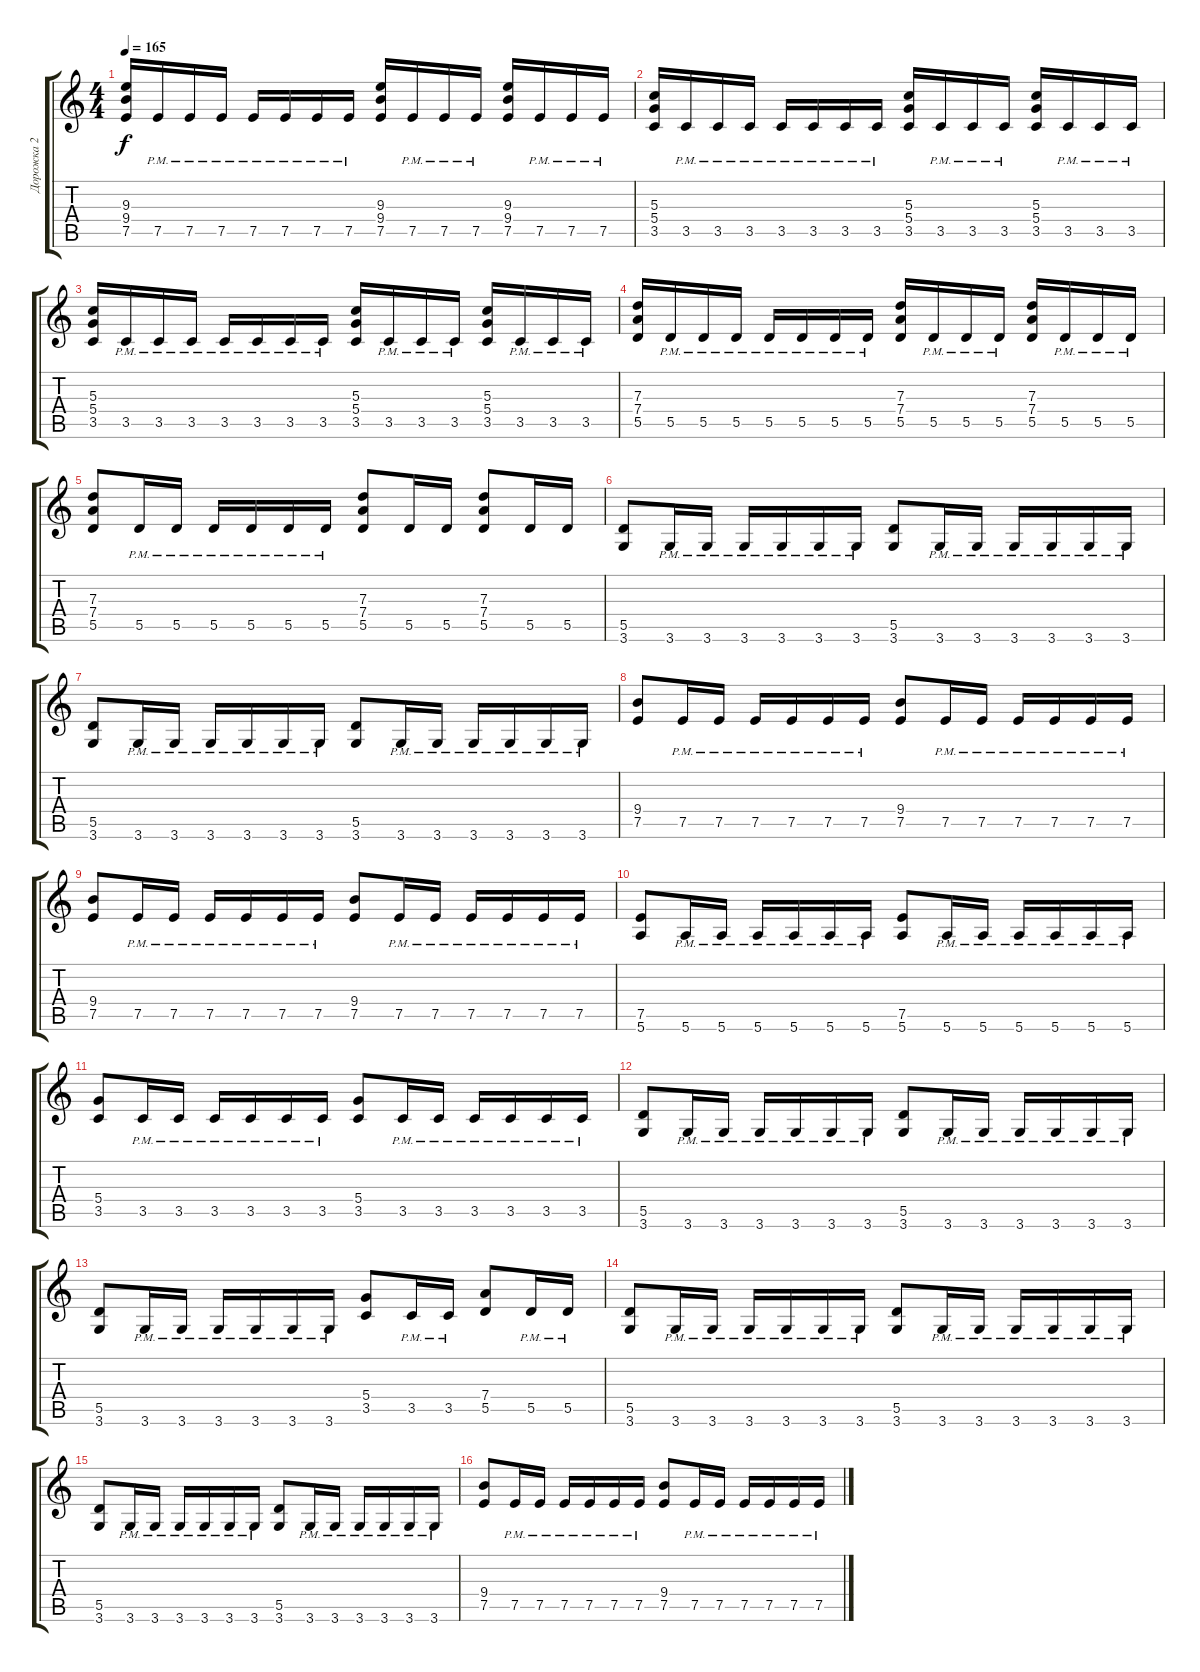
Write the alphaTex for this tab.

\track ("Дорожка 2" "Дорожка 2") {instrument distortionguitar}
\staff {score tabs}
\tuning (E4 B3 G3 D3 A2 E2) {hide}
\ts (4 4)
\tempo 165
\clef g2
\ks c
(9.3 9.4 7.5).16{dy f} 7.5{pm}.16 7.5{pm}.16 7.5{pm}.16 7.5{pm}.16 7.5{pm}.16 7.5{pm}.16 7.5{pm}.16 (9.3 9.4 7.5).16 7.5{pm}.16 7.5{pm}.16 7.5{pm}.16 (9.3 9.4 7.5).16 7.5{pm}.16 7.5{pm}.16 7.5{pm}.16 |
(5.3 5.4 3.5).16 3.5{pm}.16 3.5{pm}.16 3.5{pm}.16 3.5{pm}.16 3.5{pm}.16 3.5{pm}.16 3.5{pm}.16 (5.3 5.4 3.5).16 3.5{pm}.16 3.5{pm}.16 3.5{pm}.16 (5.3 5.4 3.5).16 3.5{pm}.16 3.5{pm}.16 3.5{pm}.16 |
(5.3 5.4 3.5).16 3.5{pm}.16 3.5{pm}.16 3.5{pm}.16 3.5{pm}.16 3.5{pm}.16 3.5{pm}.16 3.5{pm}.16 (5.3 5.4 3.5).16 3.5{pm}.16 3.5{pm}.16 3.5{pm}.16 (5.3 5.4 3.5).16 3.5{pm}.16 3.5{pm}.16 3.5{pm}.16 |
(7.3 7.4 5.5).16 5.5{pm}.16 5.5{pm}.16 5.5{pm}.16 5.5{pm}.16 5.5{pm}.16 5.5{pm}.16 5.5{pm}.16 (7.3 7.4 5.5).16 5.5{pm}.16 5.5{pm}.16 5.5{pm}.16 (7.3 7.4 5.5).16 5.5{pm}.16 5.5{pm}.16 5.5{pm}.16 |
(7.3 7.4 5.5).8 5.5{pm}.16 5.5{pm}.16 5.5{pm}.16 5.5{pm}.16 5.5{pm}.16 5.5{pm}.16 (7.3 7.4 5.5).8 5.5.16 5.5.16 (7.3 7.4 5.5).8 5.5.16 5.5.16 |
(5.5 3.6).8 3.6{pm}.16 3.6{pm}.16 3.6{pm}.16 3.6{pm}.16 3.6{pm}.16 3.6{pm}.16 (5.5 3.6).8 3.6{pm}.16 3.6{pm}.16 3.6{pm}.16 3.6{pm}.16 3.6{pm}.16 3.6{pm}.16 |
(5.5 3.6).8 3.6{pm}.16 3.6{pm}.16 3.6{pm}.16 3.6{pm}.16 3.6{pm}.16 3.6{pm}.16 (5.5 3.6).8 3.6{pm}.16 3.6{pm}.16 3.6{pm}.16 3.6{pm}.16 3.6{pm}.16 3.6{pm}.16 |
(9.4 7.5).8 7.5{pm}.16 7.5{pm}.16 7.5{pm}.16 7.5{pm}.16 7.5{pm}.16 7.5{pm}.16 (9.4 7.5).8 7.5{pm}.16 7.5{pm}.16 7.5{pm}.16 7.5{pm}.16 7.5{pm}.16 7.5{pm}.16 |
(9.4 7.5).8 7.5{pm}.16 7.5{pm}.16 7.5{pm}.16 7.5{pm}.16 7.5{pm}.16 7.5{pm}.16 (9.4 7.5).8 7.5{pm}.16 7.5{pm}.16 7.5{pm}.16 7.5{pm}.16 7.5{pm}.16 7.5{pm}.16 |
(7.5 5.6).8 5.6{pm}.16 5.6{pm}.16 5.6{pm}.16 5.6{pm}.16 5.6{pm}.16 5.6{pm}.16 (7.5 5.6).8 5.6{pm}.16 5.6{pm}.16 5.6{pm}.16 5.6{pm}.16 5.6{pm}.16 5.6{pm}.16 |
(5.4 3.5).8 3.5{pm}.16 3.5{pm}.16 3.5{pm}.16 3.5{pm}.16 3.5{pm}.16 3.5{pm}.16 (5.4 3.5).8 3.5{pm}.16 3.5{pm}.16 3.5{pm}.16 3.5{pm}.16 3.5{pm}.16 3.5{pm}.16 |
(5.5 3.6).8 3.6{pm}.16 3.6{pm}.16 3.6{pm}.16 3.6{pm}.16 3.6{pm}.16 3.6{pm}.16 (5.5 3.6).8 3.6{pm}.16 3.6{pm}.16 3.6{pm}.16 3.6{pm}.16 3.6{pm}.16 3.6{pm}.16 |
(5.5 3.6).8 3.6{pm}.16 3.6{pm}.16 3.6{pm}.16 3.6{pm}.16 3.6{pm}.16 3.6{pm}.16 (5.4 3.5).8 3.5{pm}.16 3.5{pm}.16 (7.4 5.5).8 5.5{pm}.16 5.5{pm}.16 |
(5.5 3.6).8 3.6{pm}.16 3.6{pm}.16 3.6{pm}.16 3.6{pm}.16 3.6{pm}.16 3.6{pm}.16 (5.5 3.6).8 3.6{pm}.16 3.6{pm}.16 3.6{pm}.16 3.6{pm}.16 3.6{pm}.16 3.6{pm}.16 |
(5.5 3.6).8 3.6{pm}.16 3.6{pm}.16 3.6{pm}.16 3.6{pm}.16 3.6{pm}.16 3.6{pm}.16 (5.5 3.6).8 3.6{pm}.16 3.6{pm}.16 3.6{pm}.16 3.6{pm}.16 3.6{pm}.16 3.6{pm}.16 |
(9.4 7.5).8 7.5{pm}.16 7.5{pm}.16 7.5{pm}.16 7.5{pm}.16 7.5{pm}.16 7.5{pm}.16 (9.4 7.5).8 7.5{pm}.16 7.5{pm}.16 7.5{pm}.16 7.5{pm}.16 7.5{pm}.16 7.5{pm}.16
